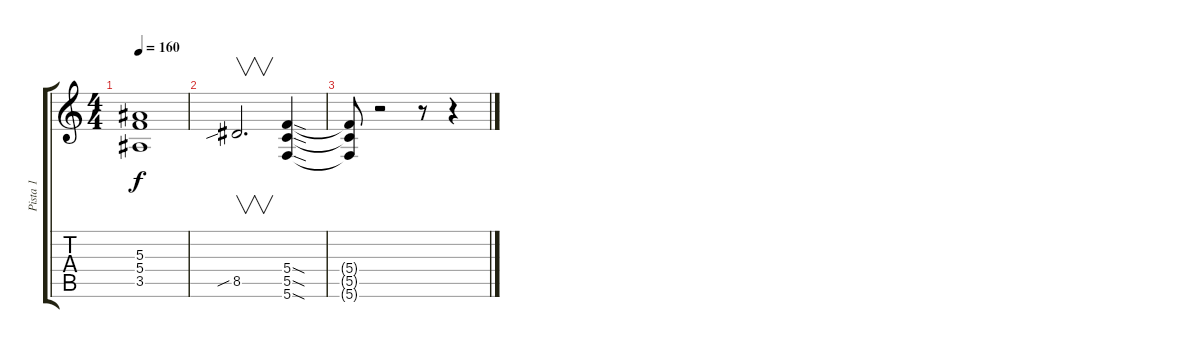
\track ("Pista 1" "Pista 1") {instrument distortionguitar}
\staff {score tabs}
\tuning (D4 A3 F3 C3 G2 C2) {hide}
\ts (4 4)
\tempo 160
\clef g2
\ks c
(5.3 5.4 3.5).1{dy f} |
8.5{sib}.2{v d} (5.4{sod} 5.5{sod} 5.6{sod}).4 |
(5.4{t} 5.5{t} 5.6{t}).8 r.2 r.8 r.4
